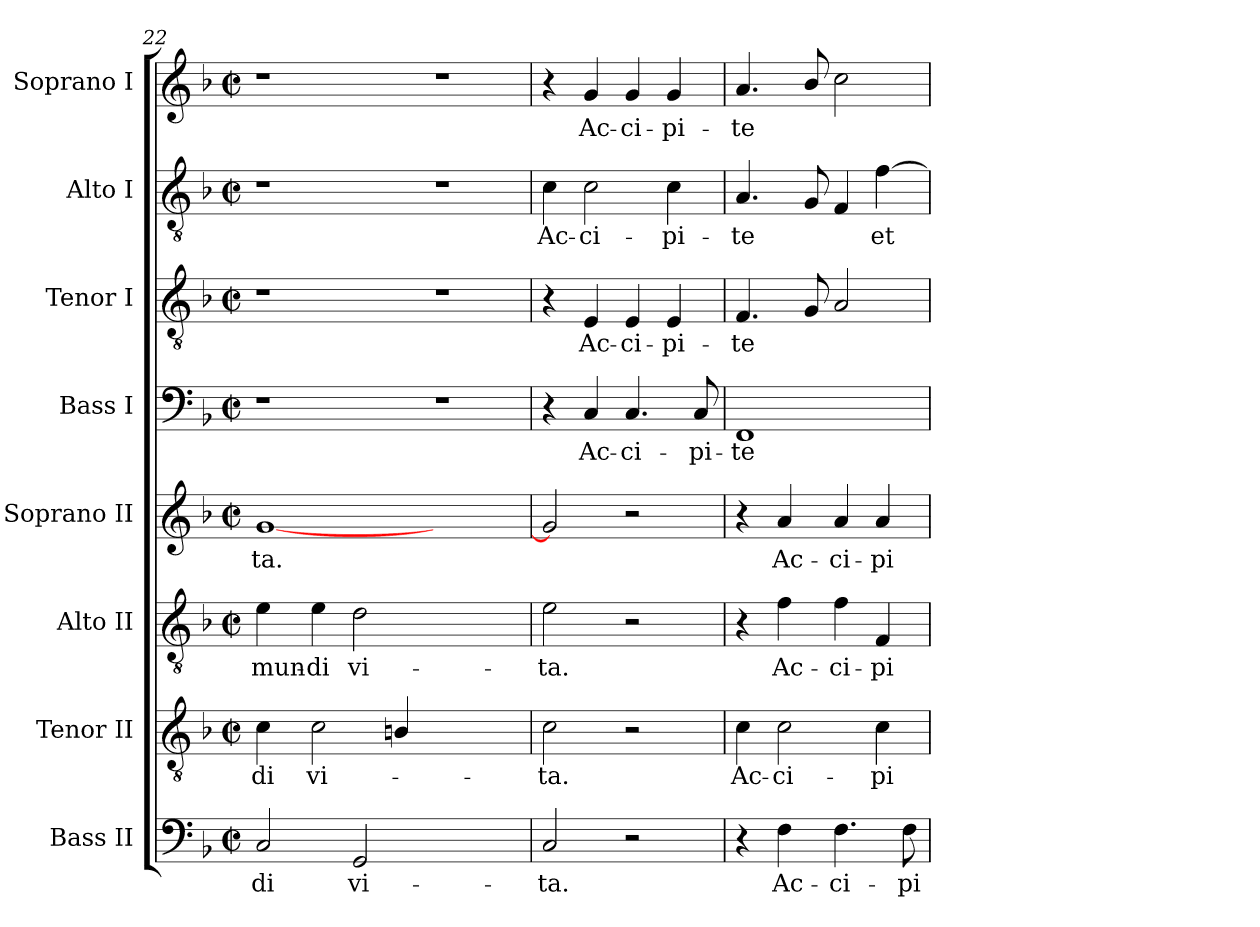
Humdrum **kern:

**kern	**text	**kern	**text	**kern	**text	**kern	**text	**kern	**text	**kern	**text	**kern	**text	**kern	**text
*part8	*part8	*part7	*part7	*part6	*part6	*part5	*part5	*part4	*part4	*part3	*part3	*part2	*part2	*part1	*part1
*staff8	*staff8	*staff7	*staff7	*staff6	*staff6	*staff5	*staff5	*staff4	*staff4	*staff3	*staff3	*staff2	*staff2	*staff1	*staff1
*I"Bass II	*	*I"Tenor II	*	*I"Alto II	*	*I"Soprano II	*	*I"Bass I	*	*I"Tenor I	*	*I"Alto I	*	*I"Soprano I	*
*I'B. II	*	*I'T. II	*	*I'A. II	*	*I'S. II	*	*I'B. I	*	*I'T. I	*	*I'A. I	*	*I'S. I	*
*clefF4	*	*clefGv2	*	*clefGv2	*	*clefG2	*	*clefF4	*	*clefGv2	*	*clefGv2	*	*clefG2	*
*	*	*ITrd7c12	*	*	*	*	*	*	*	*ITrd7c12	*	*	*	*	*
*k[b-]	*	*k[b-]	*	*k[b-]	*	*k[b-]	*	*k[b-]	*	*k[b-]	*	*k[b-]	*	*k[b-]	*
*F:	*	*F:	*	*F:	*	*F:	*	*F:	*	*F:	*	*F:	*	*F:	*
*M2/2	*	*M2/2	*	*M2/2	*	*M2/2	*	*M2/2	*	*M2/2	*	*M2/2	*	*M2/2	*
*met(c|)	*	*met(c|)	*	*met(c|)	*	*met(c|)	*	*met(c|)	*	*met(c|)	*	*met(c|)	*	*met(c|)	*
=22	=22	=22	=22	=22	=22	=22	=22	=22	=22	=22	=22	=22	=22	=22	=22
!	!LO:LY:b:color=#000000	!	!	!	!	!	!	!	!	!	!	!	!	!	!
!	!	!	!LO:LY:b:color=#000000	!	!	!	!	!	!	!	!	!	!	!	!
!	!	!	!	!	!LO:LY:b:color=#000000	!	!	!	!	!	!	!	!	!	!
!	!	!	!	!	!	!	!LO:LY:b:color=#000000	!	!	!	!	!	!	!	!
2Ci/	-di	4Ci\	-di	4ei\	mun-	[<1gi	-ta.	1r	.	1r	.	1r	.	1r	.
!	!	!	!LO:LY:b:color=#000000	!	!	!	!	!	!	!	!	!	!	!	!
!	!	!	!	!	!LO:LY:b:color=#000000	!	!	!	!	!	!	!	!	!	!
.	.	2Ci\	vi-	4ei\	-di	.	.	.	.	.	.	.	.	.	.
!	!LO:LY:b:color=#000000	!	!	!	!	!	!	!	!	!	!	!	!	!	!
!	!	!	!	!	!LO:LY:b:color=#000000	!	!	!	!	!	!	!	!	!	!
2GGi/	vi-	.	.	2di\	vi-	.	.	.	.	.	.	.	.	.	.
.	.	4BBni/	.	.	.	.	.	.	.	.	.	.	.	.	.
1ryy	.	1ryy	.	1ryy	.	1ryy	.	1r	.	1r	.	1r	.	1r	.
=23	=23	=23	=23	=23	=23	=23	=23	=23	=23	=23	=23	=23	=23	=23	=23
!	!LO:LY:b:color=#000000	!	!	!	!	!	!	!	!	!	!	!	!	!	!
!	!	!	!LO:LY:b:color=#000000	!	!	!	!	!	!	!	!	!	!	!	!
!	!	!	!	!	!LO:LY:b:color=#000000	!	!	!	!	!	!	!	!	!	!
!	!	!	!	!	!	!	!	!	!	!	!	!	!LO:LY:b:color=#000000	!	!
2Ci/	-ta.	2Ci\	-ta.	2ei\	-ta.	2gi/]	.	4r	.	4r	.	4ci\	Ac-	4r	.
!	!	!	!	!	!	!	!	!	!LO:LY:b:color=#000000	!	!	!	!	!	!
!	!	!	!	!	!	!	!	!	!	!	!LO:LY:b:color=#000000	!	!	!	!
!	!	!	!	!	!	!	!	!	!	!	!	!	!LO:LY:b:color=#000000	!	!
!	!	!	!	!	!	!	!	!	!	!	!	!	!	!	!LO:LY:b:color=#000000
.	.	.	.	.	.	.	.	4Ci/	Ac-	4EEi/	Ac-	2ci\	-ci-	4gi/	Ac-
!	!	!	!	!	!	!	!	!	!LO:LY:b:color=#000000	!	!	!	!	!	!
!	!	!	!	!	!	!	!	!	!	!	!LO:LY:b:color=#000000	!	!	!	!
!	!	!	!	!	!	!	!	!	!	!	!	!	!	!	!LO:LY:b:color=#000000
2r	.	2r	.	2r	.	2r	.	4.Ci/	-ci-	4EEi/	-ci-	.	.	4gi/	-ci-
!	!	!	!	!	!	!	!	!	!	!	!LO:LY:b:color=#000000	!	!	!	!
!	!	!	!	!	!	!	!	!	!	!	!	!	!LO:LY:b:color=#000000	!	!
!	!	!	!	!	!	!	!	!	!	!	!	!	!	!	!LO:LY:b:color=#000000
.	.	.	.	.	.	.	.	.	.	4EEi/	-pi-	4ci\	-pi-	4gi/	-pi-
!	!	!	!	!	!	!	!	!	!LO:LY:b:color=#000000	!	!	!	!	!	!
.	.	.	.	.	.	.	.	8Ci/	-pi-	.	.	.	.	.	.
=24	=24	=24	=24	=24	=24	=24	=24	=24	=24	=24	=24	=24	=24	=24	=24
!	!	!	!LO:LY:b:color=#000000	!	!	!	!	!	!	!	!	!	!	!	!
!	!	!	!	!	!	!	!	!	!LO:LY:b:color=#000000	!	!	!	!	!	!
!	!	!	!	!	!	!	!	!	!	!	!LO:LY:b:color=#000000	!	!	!	!
!	!	!	!	!	!	!	!	!	!	!	!	!	!LO:LY:b:color=#000000	!	!
!	!	!	!	!	!	!	!	!	!	!	!	!	!	!	!LO:LY:b:color=#000000
4r	.	4Ci\	Ac-	4r	.	4r	.	1FFi	-te	4.FFi/	-te	4.Ai/	-te	4.ai/	-te
!	!LO:LY:b:color=#000000	!	!	!	!	!	!	!	!	!	!	!	!	!	!
!	!	!	!LO:LY:b:color=#000000	!	!	!	!	!	!	!	!	!	!	!	!
!	!	!	!	!	!LO:LY:b:color=#000000	!	!	!	!	!	!	!	!	!	!
!	!	!	!	!	!	!	!LO:LY:b:color=#000000	!	!	!	!	!	!	!	!
4Fi\	Ac-	2Ci\	-ci-	4fi\	Ac-	4ai/	Ac-	.	.	.	.	.	.	.	.
.	.	.	.	.	.	.	.	.	.	8GGi/	.	8Gi/	.	8b-i/	.
!	!LO:LY:b:color=#000000	!	!	!	!	!	!	!	!	!	!	!	!	!	!
!	!	!	!	!	!LO:LY:b:color=#000000	!	!	!	!	!	!	!	!	!	!
!	!	!	!	!	!	!	!LO:LY:b:color=#000000	!	!	!	!	!	!	!	!
4.Fi\	-ci-	.	.	4fi\	-ci-	4ai/	-ci-	.	.	2AAi/	.	4Fi/	.	2cci\	.
!	!	!	!LO:LY:b:color=#000000	!	!	!	!	!	!	!	!	!	!	!	!
!	!	!	!	!	!LO:LY:b:color=#000000	!	!	!	!	!	!	!	!	!	!
!	!	!	!	!	!	!	!LO:LY:b:color=#000000	!	!	!	!	!	!	!	!
!	!	!	!	!	!	!	!	!	!	!	!	!	!LO:LY:b:color=#000000	!	!
.	.	4Ci\	-pi-	4Fi/	-pi-	4ai/	-pi-	.	.	.	.	[>4fi\	et	.	.
!	!LO:LY:b:color=#000000	!	!	!	!	!	!	!	!	!	!	!	!	!	!
8Fi\	-pi-	.	.	.	.	.	.	.	.	.	.	.	.	.	.
=	=	=	=	=	=	=	=	=	=	=	=	=	=	=	=
*-	*-	*-	*-	*-	*-	*-	*-	*-	*-	*-	*-	*-	*-	*-	*-
